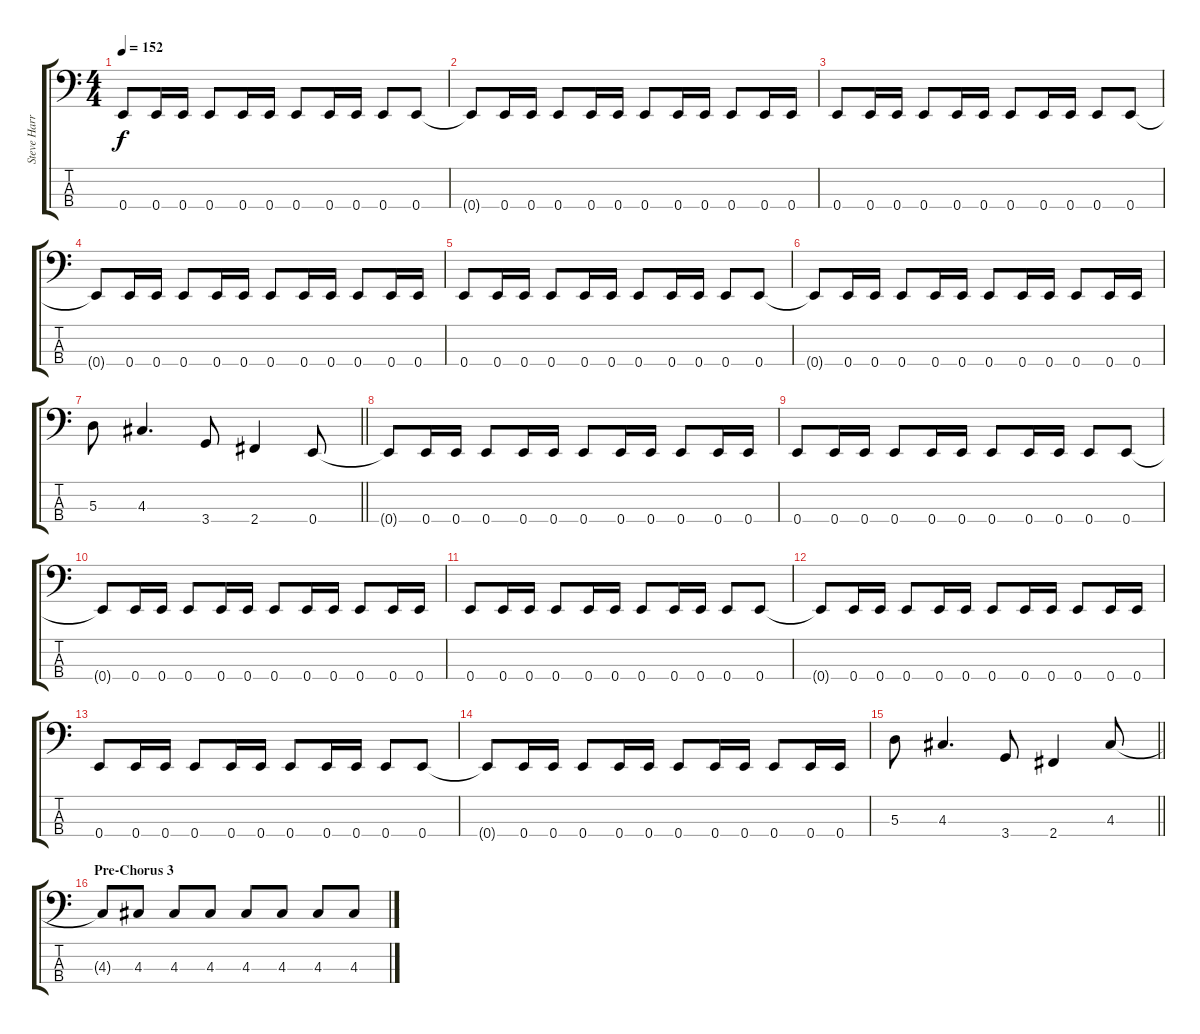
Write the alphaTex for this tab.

\track ("Steve Harris" "Steve Harr") {instrument electricbassfinger}
\staff {score tabs}
\tuning (G2 D2 A1 E1) {hide}
\ts (4 4)
\tempo 152
\clef f4
\ks c
0.4.8{dy f} 0.4.16 0.4.16 0.4.8 0.4.16 0.4.16 0.4.8 0.4.16 0.4.16 0.4.8 0.4.8 |
0.4{t}.8 0.4.16 0.4.16 0.4.8 0.4.16 0.4.16 0.4.8 0.4.16 0.4.16 0.4.8 0.4.16 0.4.16 |
0.4.8 0.4.16 0.4.16 0.4.8 0.4.16 0.4.16 0.4.8 0.4.16 0.4.16 0.4.8 0.4.8 |
0.4{t}.8 0.4.16 0.4.16 0.4.8 0.4.16 0.4.16 0.4.8 0.4.16 0.4.16 0.4.8 0.4.16 0.4.16 |
0.4.8 0.4.16 0.4.16 0.4.8 0.4.16 0.4.16 0.4.8 0.4.16 0.4.16 0.4.8 0.4.8 |
0.4{t}.8 0.4.16 0.4.16 0.4.8 0.4.16 0.4.16 0.4.8 0.4.16 0.4.16 0.4.8 0.4.16 0.4.16 |
\barLineRight lightlight
5.3.8 4.3.4{d} 3.4.8 2.4.4 0.4.8 |
0.4{t}.8 0.4.16 0.4.16 0.4.8 0.4.16 0.4.16 0.4.8 0.4.16 0.4.16 0.4.8 0.4.16 0.4.16 |
0.4.8 0.4.16 0.4.16 0.4.8 0.4.16 0.4.16 0.4.8 0.4.16 0.4.16 0.4.8 0.4.8 |
0.4{t}.8 0.4.16 0.4.16 0.4.8 0.4.16 0.4.16 0.4.8 0.4.16 0.4.16 0.4.8 0.4.16 0.4.16 |
0.4.8 0.4.16 0.4.16 0.4.8 0.4.16 0.4.16 0.4.8 0.4.16 0.4.16 0.4.8 0.4.8 |
0.4{t}.8 0.4.16 0.4.16 0.4.8 0.4.16 0.4.16 0.4.8 0.4.16 0.4.16 0.4.8 0.4.16 0.4.16 |
0.4.8 0.4.16 0.4.16 0.4.8 0.4.16 0.4.16 0.4.8 0.4.16 0.4.16 0.4.8 0.4.8 |
0.4{t}.8 0.4.16 0.4.16 0.4.8 0.4.16 0.4.16 0.4.8 0.4.16 0.4.16 0.4.8 0.4.16 0.4.16 |
\barLineRight lightlight
5.3.8 4.3.4{d} 3.4.8 2.4.4 4.3.8 |
\section ("" "Pre-Chorus 3")
4.3{t}.8 4.3.8 4.3.8 4.3.8 4.3.8 4.3.8 4.3.8 4.3.8
